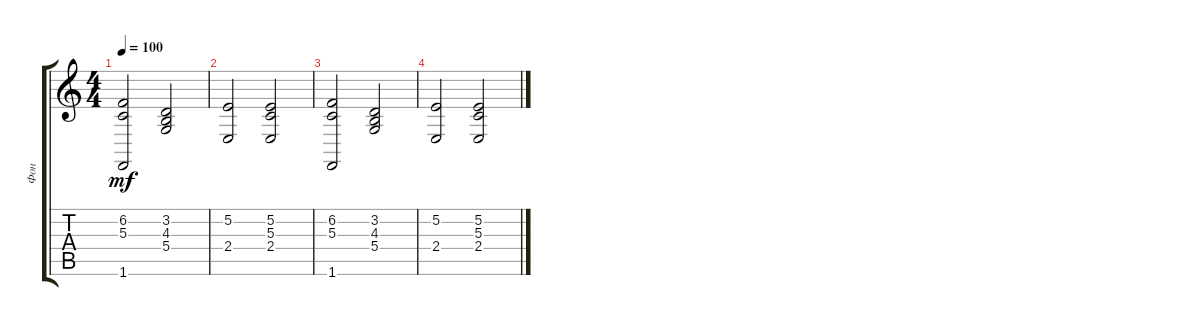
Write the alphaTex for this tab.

\track ("Фон" "Фон") {instrument stringensemble1}
\staff {score tabs}
\tuning (E4 B3 G3 D3 A2 E2) {hide}
\ts (4 4)
\tempo 100
\clef g2
\ks c
(6.2 5.3 1.6).2{dy mf} (3.2 4.3 5.4).2 |
(5.2 2.4).2 (5.2 5.3 2.4).2 |
(6.2 5.3 1.6).2 (3.2 4.3 5.4).2 |
(5.2 2.4).2 (5.2 5.3 2.4).2
